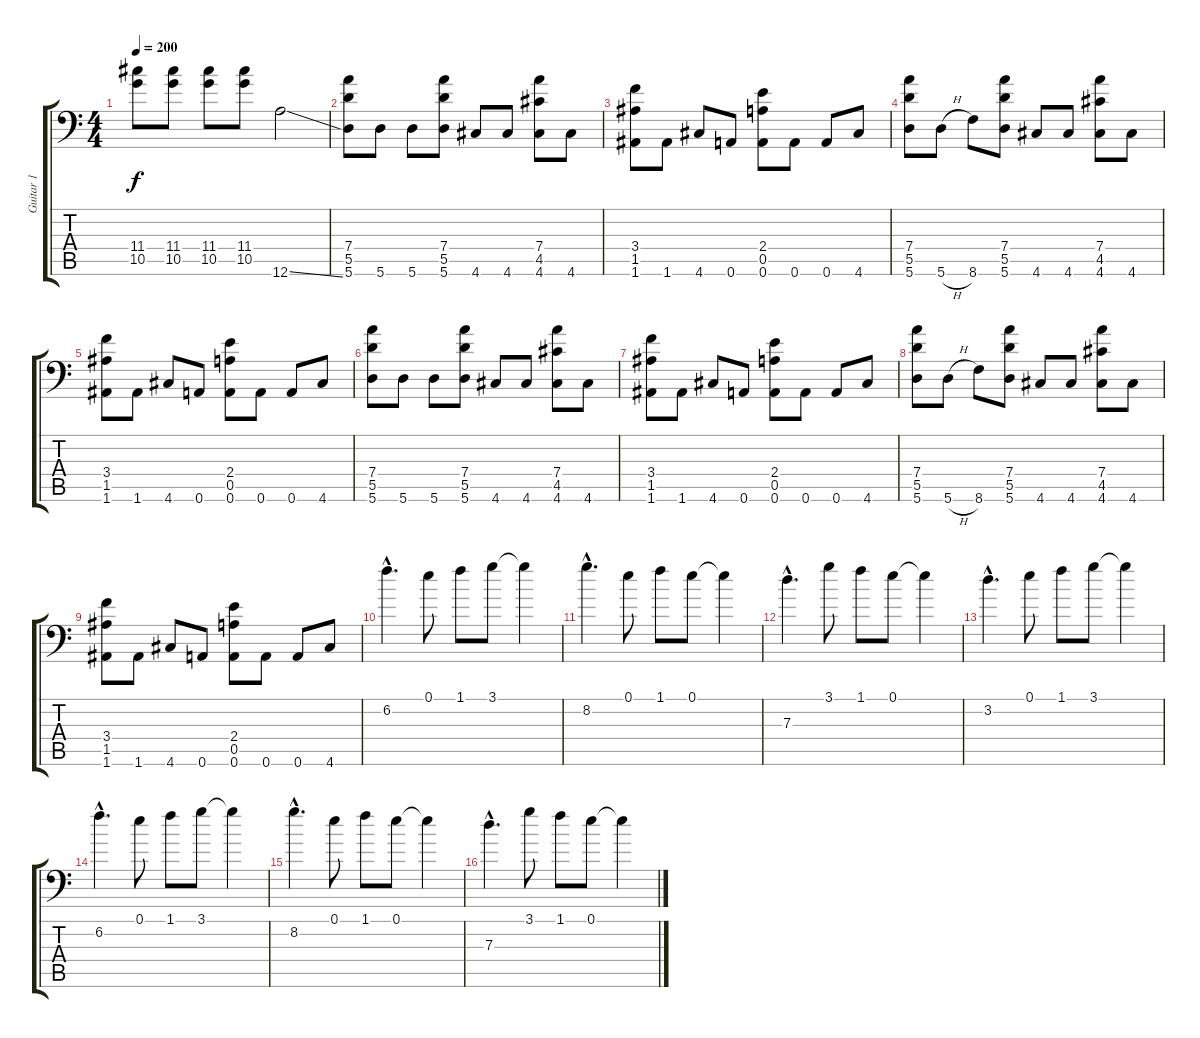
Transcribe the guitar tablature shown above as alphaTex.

\track ("Guitar 1" "Guitar 1") {instrument distortionguitar}
\staff {score tabs}
\tuning (E4 B3 G3 D3 A2 A1) {hide}
\ts (4 4)
\tempo 200
\clef f4
\ks c
(11.4 10.5).8{dy f} (11.4 10.5).8 (11.4 10.5).8 (11.4 10.5).8 12.6{ss}.2 |
(7.4 5.5 5.6).8 5.6.8 5.6.8 (7.4 5.5 5.6).8 4.6.8 4.6.8 (7.4 4.5 4.6).8 4.6.8 |
(3.4 1.5 1.6).8 1.6.8 4.6.8 0.6.8 (2.4 0.5 0.6).8 0.6.8 0.6.8 4.6.8 |
(7.4 5.5 5.6).8 5.6{h}.8 8.6.8 (7.4 5.5 5.6).8 4.6.8 4.6.8 (7.4 4.5 4.6).8 4.6.8 |
(3.4 1.5 1.6).8 1.6.8 4.6.8 0.6.8 (2.4 0.5 0.6).8 0.6.8 0.6.8 4.6.8 |
(7.4 5.5 5.6).8 5.6.8 5.6.8 (7.4 5.5 5.6).8 4.6.8 4.6.8 (7.4 4.5 4.6).8 4.6.8 |
(3.4 1.5 1.6).8 1.6.8 4.6.8 0.6.8 (2.4 0.5 0.6).8 0.6.8 0.6.8 4.6.8 |
(7.4 5.5 5.6).8 5.6{h}.8 8.6.8 (7.4 5.5 5.6).8 4.6.8 4.6.8 (7.4 4.5 4.6).8 4.6.8 |
(3.4 1.5 1.6).8 1.6.8 4.6.8 0.6.8 (2.4 0.5 0.6).8 0.6.8 0.6.8 4.6.8 |
6.2{hac}.4{d} 0.1.8 1.1.8 3.1.8 3.1{t}.4 |
8.2{hac}.4{d} 0.1.8 1.1.8 0.1.8 0.1{t}.4 |
7.3{hac}.4{d} 3.1.8 1.1.8 0.1.8 0.1{t}.4 |
3.2{hac}.4{d} 0.1.8 1.1.8 3.1.8 3.1{t}.4 |
6.2{hac}.4{d} 0.1.8 1.1.8 3.1.8 3.1{t}.4 |
8.2{hac}.4{d} 0.1.8 1.1.8 0.1.8 0.1{t}.4 |
7.3{hac}.4{d} 3.1.8 1.1.8 0.1.8 0.1{t}.4
